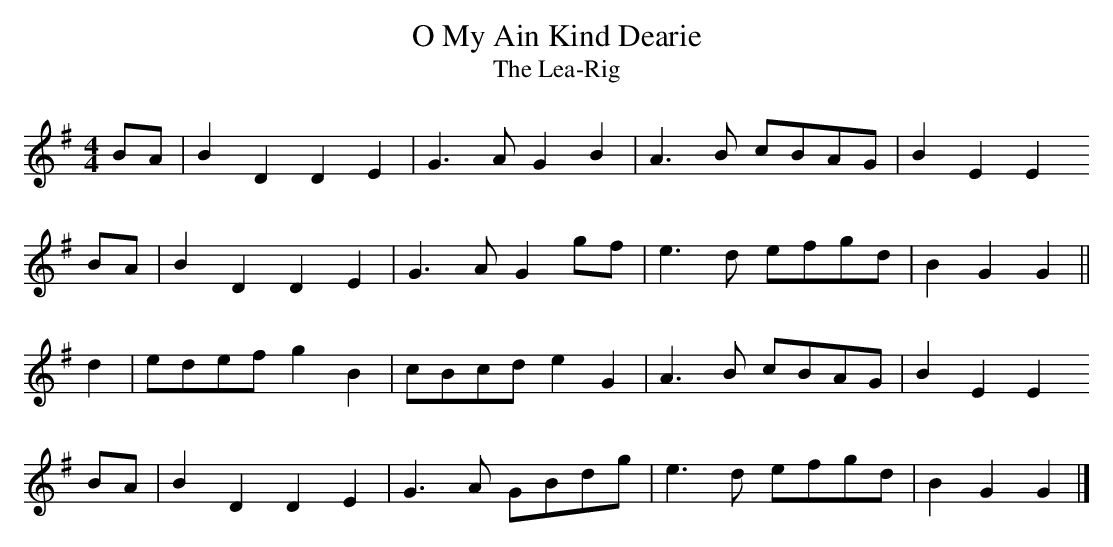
X:1
T:My Ain Kind Dearie, O
T:The Lea-Rig
M:4/4
L:1/8
K:G
BA | B2 D2 D2 E2 | G3 A G2 B2 | A3 B cBAG | B2 E2 E2
BA | B2 D2 D2 E2 | G3 A G2 gf | e3 d efgd | B2 G2 G2 ||
d2 | edef  g2 B2 | cBcd e2 G2 | A3 B cBAG | B2 E2 E2
BA | B2 D2 D2 E2 | G3 A GBdg  | e3 d efgd | B2 G2 G2 |]
